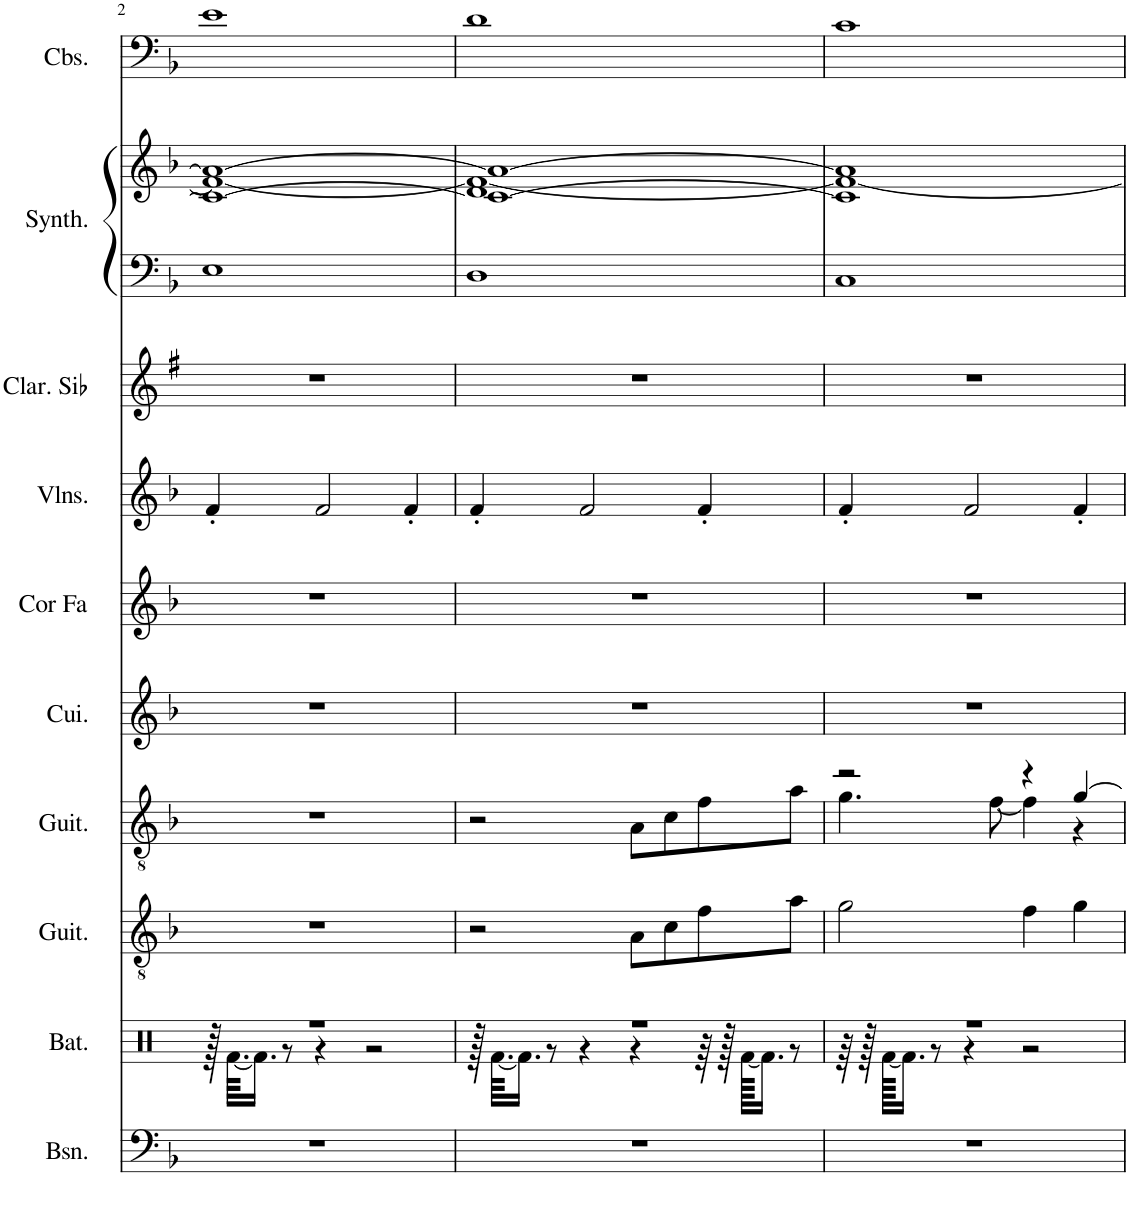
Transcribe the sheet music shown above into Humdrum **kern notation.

**kern	**kern	**kern	**kern	**kern	**kern	**kern	**kern	**kern	**kern	**kern
*part10	*part9	*part8	*part7	*part6	*part5	*part4	*part3	*part2	*part2	*part1
*staff11	*staff10	*staff9	*staff8	*staff7	*staff6	*staff5	*staff4	*staff3	*staff2	*staff1
*I"Basson, Bassoon	*I"Batterie	*I"Guitare acoustique, Acoustic Guitar (steel)	*I"Guitare classique, Acoustic Guitar (nylon)	*I"Cuivres, Brass Section	*I"Cor en Fa, French Horn	*I"Violons, String Ensemble 1	*I"Clarinette en Sib	*I"Synthétiseur d'instruments à cordes, Synth Strings 1	*	*I"Contrebasses, String Ensemble 1
*I'Bsn.	*I'Bat.	*I'Guit.	*I'Guit.	*I'Cui.	*I'Cor Fa	*I'Vlns.	*I'Clar. Sib	*I'Synth.	*	*I'Cbs.
!!LO:PB:g=z
*clefF4	*clefX	*clefGv2	*clefGv2	*clefG2	*clefG2	*clefG2	*clefG2	*clefF4	*clefG2	*clefF4
*	*	*	*	*	*Trd4c7	*	*Trd1c2	*	*	*Trd7c12
*k[b-]	*k[]	*k[b-]	*k[b-]	*k[b-]	*k[b-]	*k[b-]	*k[f#]	*k[b-]	*k[b-]	*k[b-]
*M4/4	*M4/4	*M4/4	*M4/4	*M4/4	*M4/4	*M4/4	*M4/4	*M4/4	*M4/4	*M4/4
=2	=2	=2	=2	=2	=2	=2	=2	=2	=2	=2
*	*^	*	*	*	*	*	*	*	*^	*
1r	1r	128r	1r	1r	1r	1r	4f'/	1r	1E	1c_ 1a_	1f_	1e
.	.	[64.Rf\KKLL	.	.	.	.	.	.	.	.	.	.
.	.	16.Rf\JJ]	.	.	.	.	.	.	.	.	.	.
.	.	8r	.	.	.	.	.	.	.	.	.	.
.	.	4r	.	.	.	.	2f/	.	.	.	.	.
.	.	2r	.	.	.	.	.	.	.	.	.	.
.	.	.	.	.	.	.	4f'/	.	.	.	.	.
=3	=3	=3	=3	=3	=3	=3	=3	=3	=3	=3	=3	=3
1r	1r	128r	2r	2r	1r	1r	4f'/	1r	1D	1c_ 1a_	1d 1f_	1d
.	.	[64.Rf\KKLL	.	.	.	.	.	.	.	.	.	.
.	.	16.Rf\JJ]	.	.	.	.	.	.	.	.	.	.
.	.	8r	.	.	.	.	.	.	.	.	.	.
.	.	4r	.	.	.	.	2f/	.	.	.	.	.
.	.	4r	8A\L	8A\L	.	.	.	.	.	.	.	.
.	.	.	8c\	8c\	.	.	.	.	.	.	.	.
.	.	64r	8f\	8f\	.	.	4f'/	.	.	.	.	.
.	.	128r	.	.	.	.	.	.	.	.	.	.
.	.	[128Rf\KKKLL	.	.	.	.	.	.	.	.	.	.
.	.	16.Rf\JJ]	.	.	.	.	.	.	.	.	.	.
.	.	8r	8a\J	8a\J	.	.	.	.	.	.	.	.
=4	=4	=4	=4	=4	=4	=4	=4	=4	=4	=4	=4	=4
*	*	*	*	*^	*	*	*	*	*	*	*	*
1r	1r	64r	2g\	2r	4.g\	1r	1r	4f'/	1r	1C	1c] 1a]	1f_	1c
.	.	128r	.	.	.	.	.	.	.	.	.	.	.
.	.	[128Rf\KKKLL	.	.	.	.	.	.	.	.	.	.	.
.	.	16.Rf\JJ]	.	.	.	.	.	.	.	.	.	.	.
.	.	8r	.	.	.	.	.	.	.	.	.	.	.
.	.	4r	.	.	.	.	.	2f/	.	.	.	.	.
.	.	.	.	.	[8f\	.	.	.	.	.	.	.	.
.	.	2r	4f\	4r	4f\]	.	.	.	.	.	.	.	.
.	.	.	4g\	[4g/	4r	.	.	4f'/	.	.	.	.	.
*	*v	*v	*	*v	*v	*	*	*	*	*	*v	*v	*
=	=	=	=	=	=	=	=	=	=	=
*-	*-	*-	*-	*-	*-	*-	*-	*-	*-	*-
